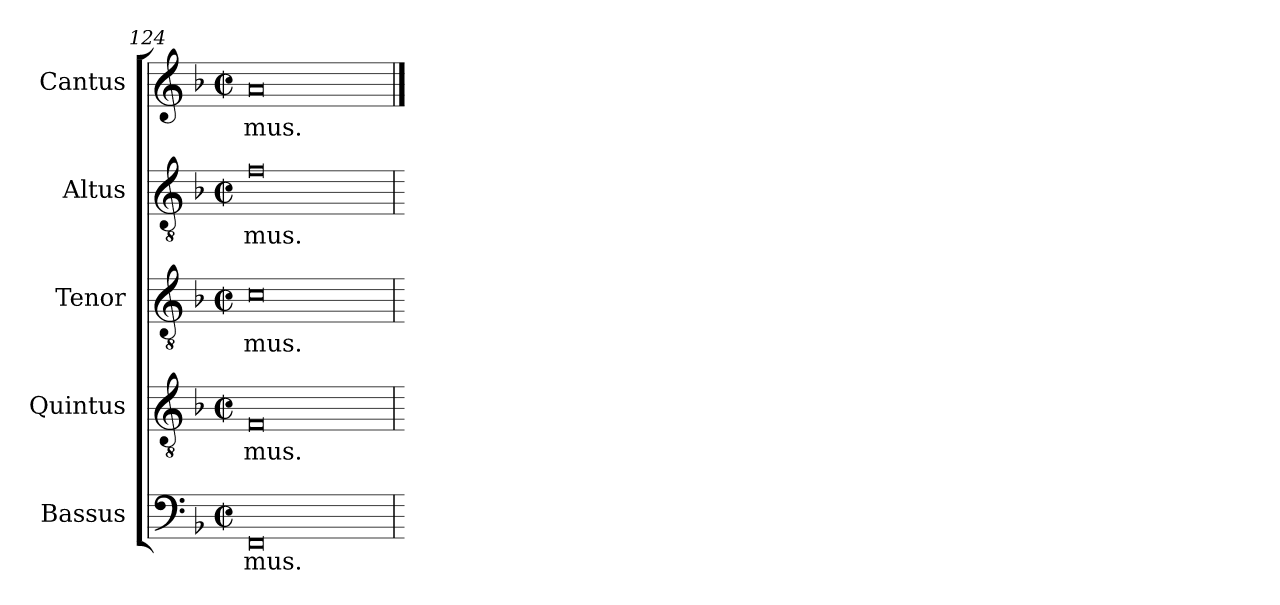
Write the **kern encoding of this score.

**kern	**text	**kern	**text	**kern	**text	**kern	**text	**kern	**text
*part5	*part5	*part4	*part4	*part3	*part3	*part2	*part2	*part1	*part1
*staff5	*staff5	*staff4	*staff4	*staff3	*staff3	*staff2	*staff2	*staff1	*staff1
*I"Bassus	*	*I"Quintus	*	*I"Tenor	*	*I"Altus	*	*I"Cantus	*
*clefF4	*	*clefGv2	*	*clefGv2	*	*clefGv2	*	*clefG2	*
*k[b-]	*	*k[b-]	*	*k[b-]	*	*k[b-]	*	*k[b-]	*
*F:	*	*F:	*	*F:	*	*F:	*	*F:	*
*M2/2	*	*M2/2	*	*M2/2	*	*M2/2	*	*M2/2	*
*met(c|)	*	*met(c|)	*	*met(c|)	*	*met(c|)	*	*met(c|)	*
=124	=124	=124	=124	=124	=124	=124	=124	=124	=124
!	!LO:LY:b:cj	!	!LO:LY:b:cj	!	!LO:LY:b:cj	!	!LO:LY:b:cj	!	!LO:LY:b:cj
0FF	-mus.	0F	mus.	0c	mus.	0f	-mus.	0a	mus.
=	==	=	==	=	==	=	==	==	==
*-	*-	*-	*-	*-	*-	*-	*-	*-	*-
